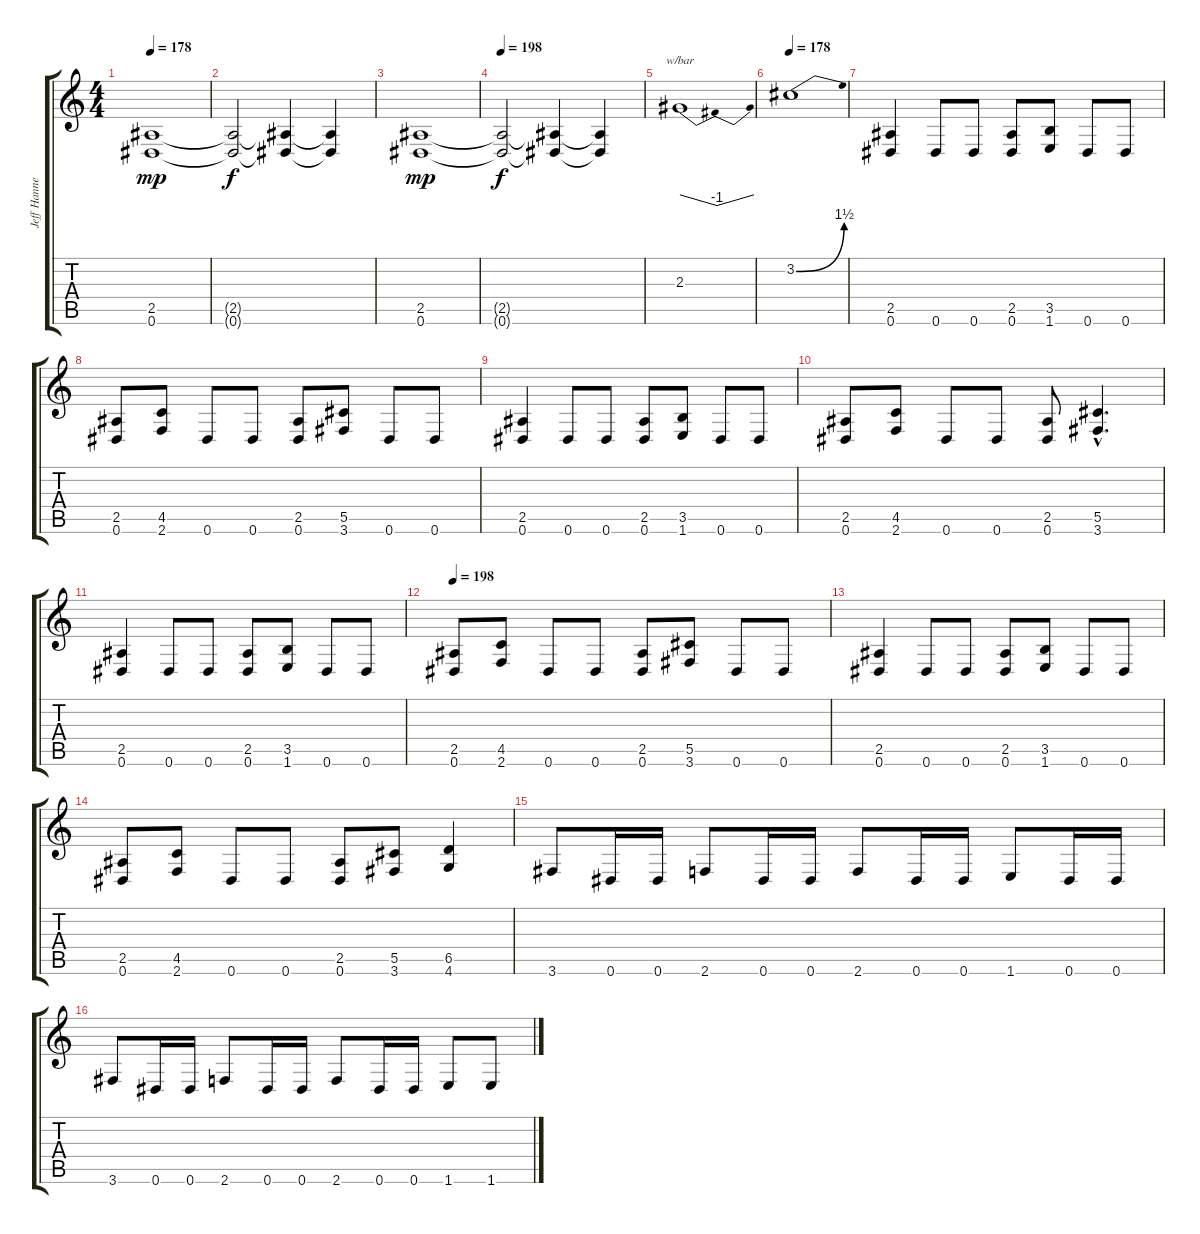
\track ("Jeff Hanneman" "Jeff Hanne") {instrument distortionguitar}
\staff {score tabs}
\tuning (Eb4 Bb3 Gb3 Db3 Ab2 Eb2) {hide}
\ts (4 4)
\tempo 178
\clef g2
\ks c
(2.5 0.6).1{dy mp} |
(2.5{t} 0.6{t}).2{dy f} (2.5{t} 0.6{t}).4 (2.5{t} 0.6{t}).4 |
(2.5 0.6).1{dy mp} |
\tempo 198
(2.5{t} 0.6{t}).2{dy f} (2.5{t} 0.6{t}).4 (2.5{t} 0.6{t}).4 |
2.3.1{tbe (dip default 0 0 30 -4 60 0)} |
\tempo 178
3.2{be (bend 0 0 60 6)}.1 |
(2.5 0.6).4 0.6.8 0.6.8 (2.5 0.6).8 (3.5 1.6).8 0.6.8 0.6.8 |
(2.5 0.6).8 (4.5 2.6).8 0.6.8 0.6.8 (2.5 0.6).8 (5.5 3.6).8 0.6.8 0.6.8 |
(2.5 0.6).4 0.6.8 0.6.8 (2.5 0.6).8 (3.5 1.6).8 0.6.8 0.6.8 |
(2.5 0.6).8 (4.5 2.6).8 0.6.8 0.6.8 (2.5 0.6).8 (5.5{hac} 3.6{hac}).4{d} |
(2.5 0.6).4 0.6.8 0.6.8 (2.5 0.6).8 (3.5 1.6).8 0.6.8 0.6.8 |
\tempo 198
(2.5 0.6).8 (4.5 2.6).8 0.6.8 0.6.8 (2.5 0.6).8 (5.5 3.6).8 0.6.8 0.6.8 |
(2.5 0.6).4 0.6.8 0.6.8 (2.5 0.6).8 (3.5 1.6).8 0.6.8 0.6.8 |
(2.5 0.6).8 (4.5 2.6).8 0.6.8 0.6.8 (2.5 0.6).8 (5.5 3.6).8 (6.5 4.6).4 |
3.6.8 0.6.16 0.6.16 2.6.8 0.6.16 0.6.16 2.6.8 0.6.16 0.6.16 1.6.8 0.6.16 0.6.16 |
3.6.8 0.6.16 0.6.16 2.6.8 0.6.16 0.6.16 2.6.8 0.6.16 0.6.16 1.6.8 1.6.8
